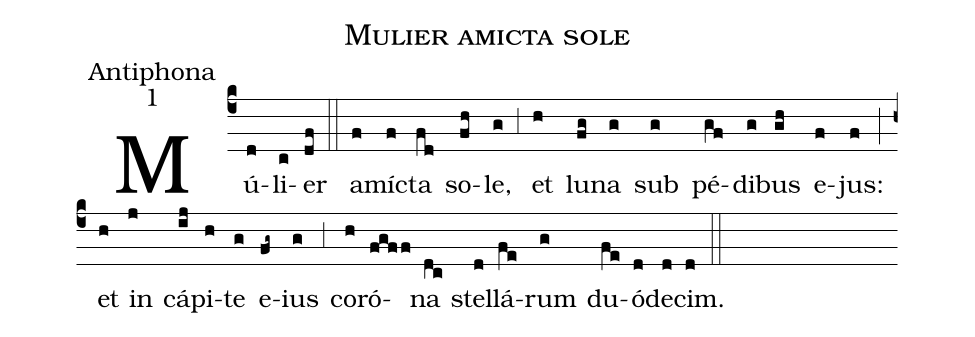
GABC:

name:Mulier amicta sole;
office-part:Antiphona;
mode:1;
%%
(c4) Mú(d)li(c)er(df) (::)
a(f)mí(f)cta(fd) so(fh)le,(g) (,3) et(h) lu(fg)na(g) sub(g) pé(gf)di(g)bus(gh) e(f)jus:(f) (;) et(h) in(j) cá(ij)pi(h)te(g) e(fg~)ius(g) (,3) co(h)ró(fgff)na(dc) stel(d)lá(fe)rum(g) du(fe)ó(d)de(d)cim.(d) (::)
